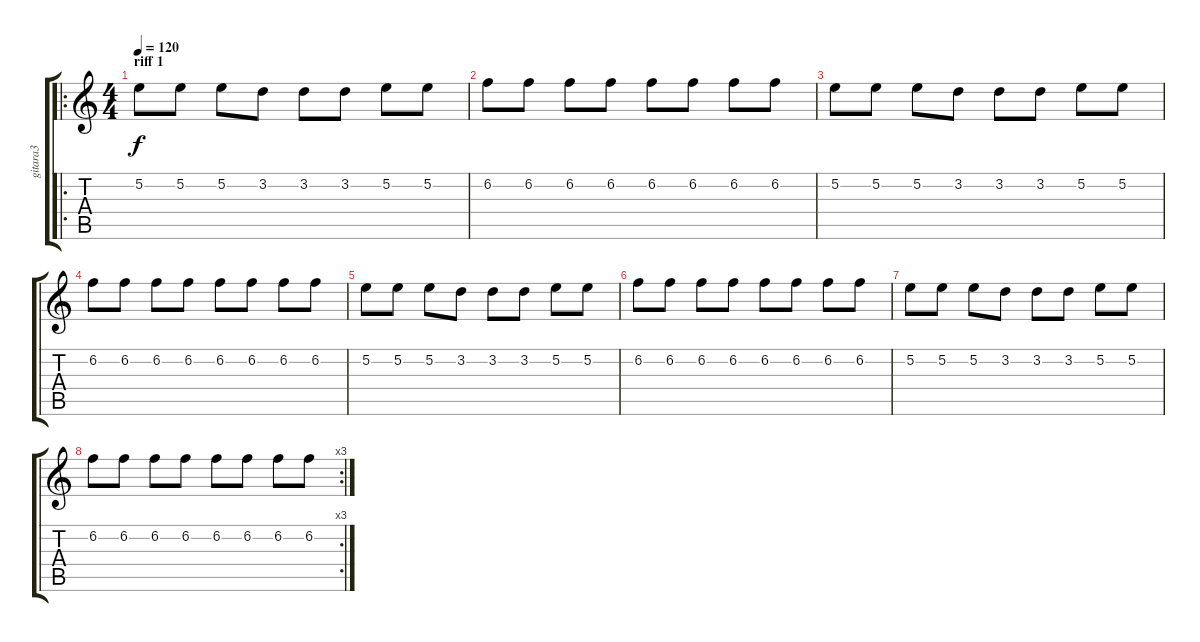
\track ("gitara3" "gitara3") {instrument distortionguitar}
\staff {score tabs}
\tuning (E4 B3 G3 D3 A2 E2) {hide}
\ro
\ts (4 4)
\section ("" "riff 1")
\tempo 120
\clef g2
\ks c
5.2.8{dy f} 5.2.8 5.2.8 3.2.8 3.2.8 3.2.8 5.2.8 5.2.8 |
6.2.8 6.2.8 6.2.8 6.2.8 6.2.8 6.2.8 6.2.8 6.2.8 |
5.2.8 5.2.8 5.2.8 3.2.8 3.2.8 3.2.8 5.2.8 5.2.8 |
6.2.8 6.2.8 6.2.8 6.2.8 6.2.8 6.2.8 6.2.8 6.2.8 |
5.2.8 5.2.8 5.2.8 3.2.8 3.2.8 3.2.8 5.2.8 5.2.8 |
6.2.8 6.2.8 6.2.8 6.2.8 6.2.8 6.2.8 6.2.8 6.2.8 |
5.2.8 5.2.8 5.2.8 3.2.8 3.2.8 3.2.8 5.2.8 5.2.8 |
\rc 3
6.2.8 6.2.8 6.2.8 6.2.8 6.2.8 6.2.8 6.2.8 6.2.8
